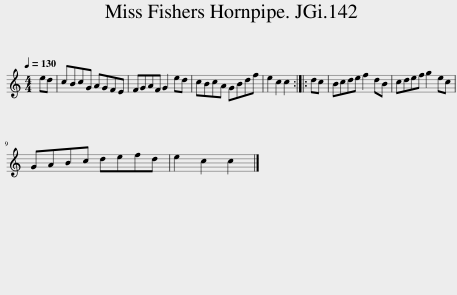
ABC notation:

X:1
L:1/8
Q:1/4=130
M:4/4
I:linebreak $
K:C
V:1 treble
V:1
 ed | cBcG AGFE | FGAF G2 ed | cBcA GBdf | e2 c2 c2 :: %5
 dc | Bcde f2 dB | cdef g2 ec |$ GABc defd | e2 c2 c2 |] %10
